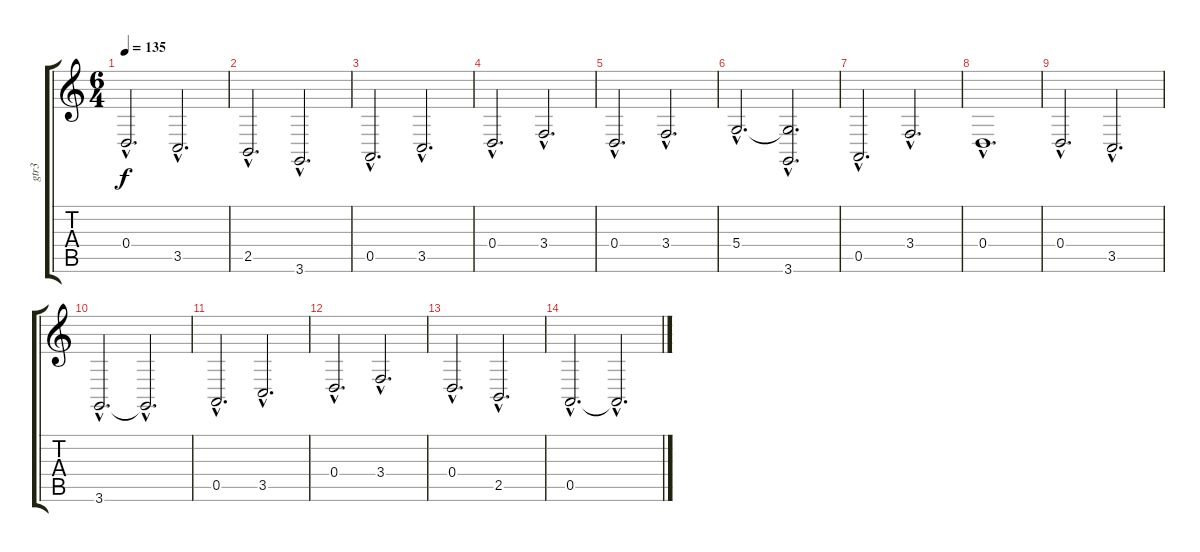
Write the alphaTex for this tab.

\track ("gtr3" "gtr3") {instrument pad2warm}
\staff {score tabs}
\tuning (E4 B3 G3 D3 A2 E2) {hide}
\ts (6 4)
\tempo 135
\clef g2
\ks c
0.4{hac}.2{d dy f} 3.5{hac}.2{d} |
2.5{hac}.2{d} 3.6{hac}.2{d} |
0.5{hac}.2{d} 3.5{hac}.2{d} |
0.4{hac}.2{d} 3.4{hac}.2{d} |
0.4{hac}.2{d} 3.4{hac}.2{d} |
5.4{hac}.2{d} (5.4{hac t} 3.6{hac}).2{d} |
0.5{hac}.2{d} 3.4{hac}.2{d} |
0.4{hac}.1{d} |
0.4{hac}.2{d} 3.5{hac}.2{d} |
3.6{hac}.2{d} 3.6{hac t}.2{d} |
0.5{hac}.2{d} 3.5{hac}.2{d} |
0.4{hac}.2{d} 3.4{hac}.2{d} |
0.4{hac}.2{d} 2.5{hac}.2{d} |
0.5{hac}.2{d} 0.5{hac t}.2{d}
